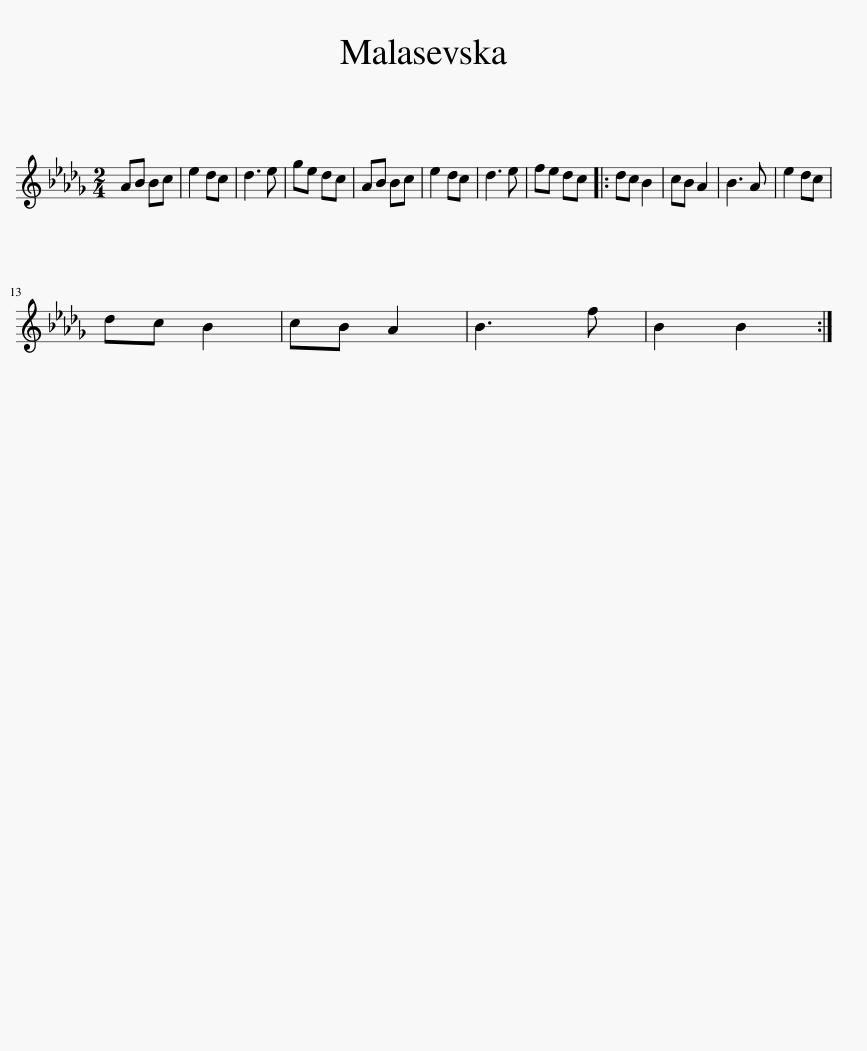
X:1
L:1/8
M:2/4
I:linebreak $
K:Bbmin
V:1 treble
V:1
 AB Bc | e2 dc | d3 e | ge dc | AB Bc | %5
 e2 dc | d3 e | fe dc |: dc B2 | cB A2 | %10
 B3 A | e2 dc |$ dc B2 | cB A2 | B3 f | %15
 B2 B2 :| %16
